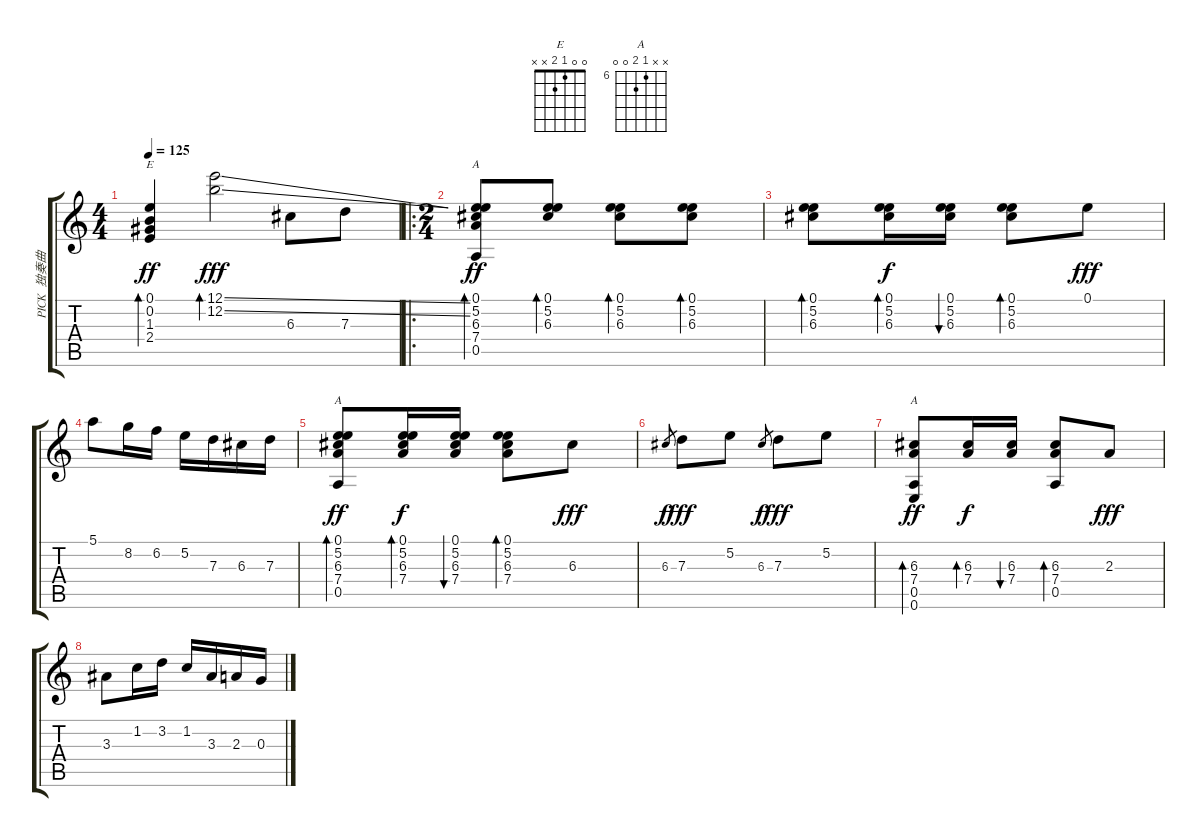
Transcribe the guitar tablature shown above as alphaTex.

\track ("PICK  独奏曲  " "PICK  独奏曲 ") {instrument acousticguitarsteel}
\staff {score tabs}
\tuning (E4 B3 G3 D3 A2 E2) {hide}
\chord ("E" 0 0 1 2 x x)
\chord ("A" 0 5 6 7 0 x) {firstfret 5}
\chord ("A" x 5 6 7 x x) {firstfret 5}
\chord ("A" x x 6 7 0 0) {firstfret 6}
\ts (4 4)
\tempo 125
\clef g2
\ks c
(0.1 0.2 1.3 2.4).4{bd 30 ch "E" dy ff} (12.1{ss} 12.2{ss}).2{bd 30 dy fff} 6.3.8 7.3.8 |
\ro
\ts (2 4)
(0.1 5.2 6.3 7.4 0.5).8{bd 30 ch "A" dy ff} (0.1 5.2 6.3).8{bd 30} (0.1 5.2 6.3).8{bd 30} (0.1 5.2 6.3).8{bd 30} |
(0.1 5.2 6.3).8{bd 30} (0.1 5.2 6.3).16{bd 30 dy f} (0.1 5.2 6.3).16{bu 30} (0.1 5.2 6.3).8{bd 30} 0.1.8{dy fff} |
5.1.8 8.2.16 6.2.16 5.2.16 7.3.16 6.3.16 7.3.16 |
(0.1 5.2 6.3 7.4 0.5).8{bd 30 ch "A" dy ff} (0.1 5.2 6.3 7.4).16{bd 30 dy f} (0.1 5.2 6.3 7.4).16{bu 30} (0.1 5.2 6.3 7.4).8{bd 30} 6.3.8{dy fff} |
6.3.8{gr dy f} 7.3.8{dy fff} 5.2.8 6.3.8{gr dy f} 7.3.8{dy fff} 5.2.8 |
(6.3 7.4 0.5 0.6).8{bd 30 ch "A" dy ff} (6.3 7.4).16{bd 30 dy f} (6.3 7.4).16{bu 30} (6.3 7.4 0.5).8{bd 30} 2.3.8{dy fff} |
3.3.8 1.2.16 3.2.16 1.2.16 3.3.16 2.3.16 0.3.16
